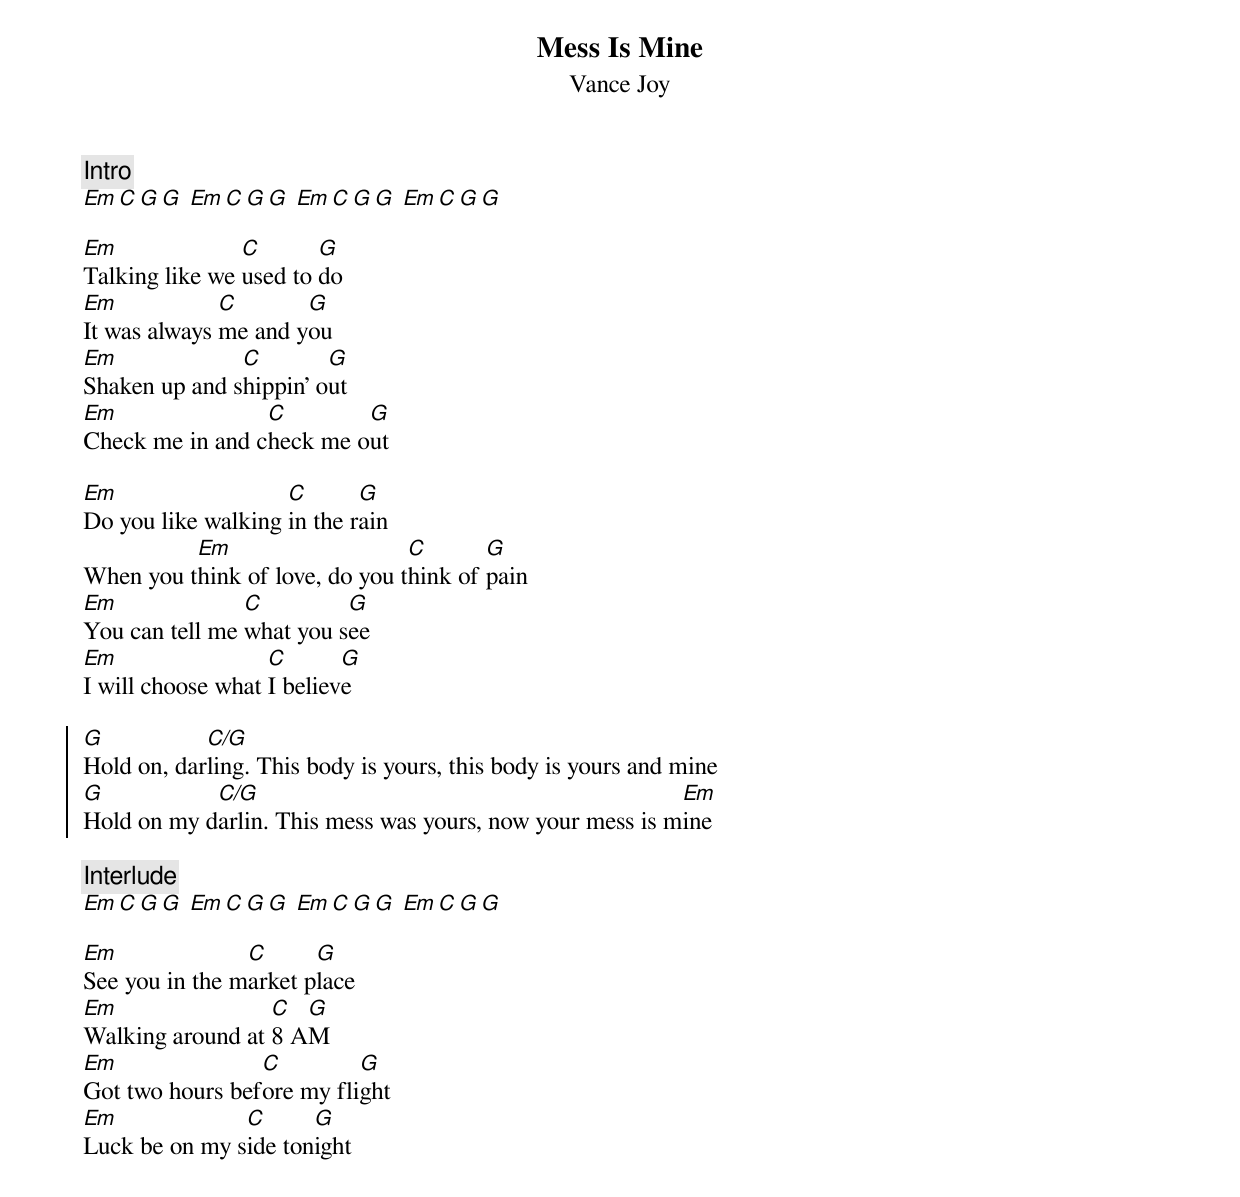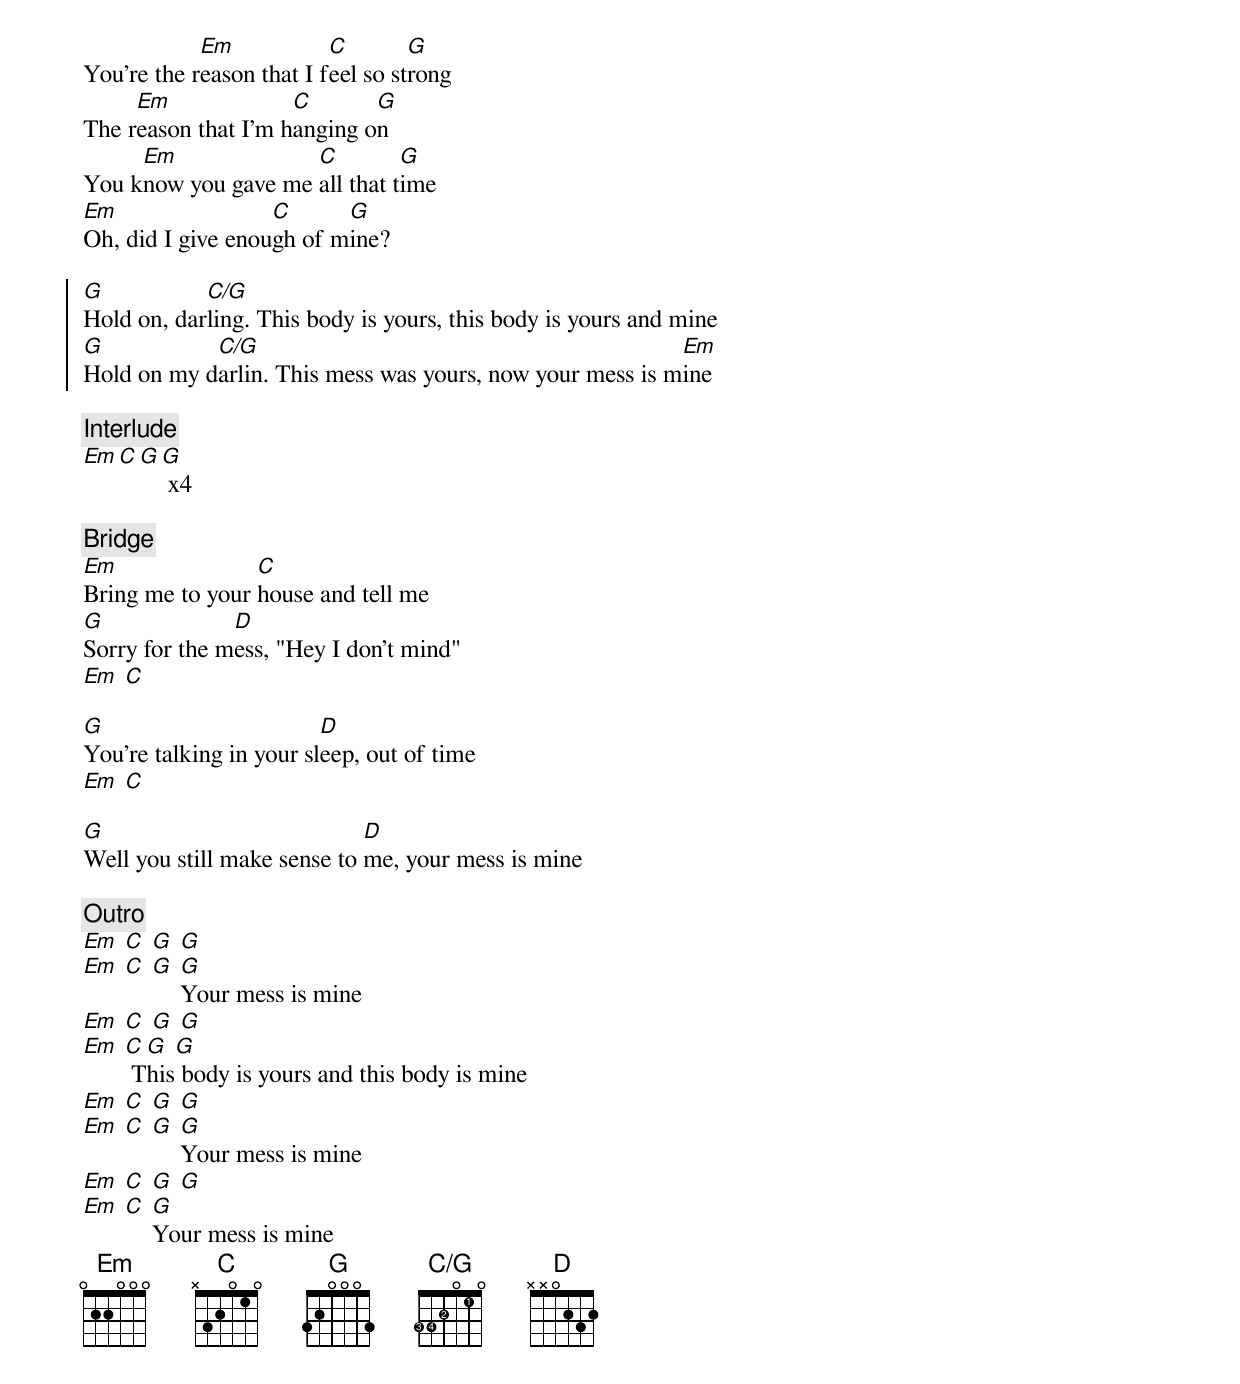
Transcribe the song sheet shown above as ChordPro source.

{title:Mess Is Mine}
{subtitle:Vance Joy}
{define: C/G base-fret 1 frets 3 3 2 0 1 0 fingers 3 4 2 0 1 0}
{textsize: 12}
{c:Intro}
[Em][C][G][G] [Em][C][G][G] [Em][C][G][G] [Em][C][G][G]

[Em]Talking like we [C]used to [G]do
[Em]It was always [C]me and y[G]ou
[Em]Shaken up and s[C]hippin' o[G]ut
[Em]Check me in and c[C]heck me o[G]ut

[Em]Do you like walking [C]in the r[G]ain
When you t[Em]hink of love, do you t[C]hink of [G]pain
[Em]You can tell me [C]what you s[G]ee
[Em]I will choose what [C]I believ[G]e

{soc}
[G]Hold on, dar[C/G]ling. This body is yours, this body is yours and mine
[G]Hold on my d[C/G]arlin. This mess was yours, now your mess is m[Em]ine
{eoc}

{c:Interlude}
[Em][C][G][G] [Em][C][G][G] [Em][C][G][G] [Em][C][G][G]

[Em]See you in the m[C]arket p[G]lace
[Em]Walking around at [C]8 A[G]M
[Em]Got two hours bef[C]ore my fli[G]ght
[Em]Luck be on my s[C]ide ton[G]ight

{new_page}
You're the r[Em]eason that I f[C]eel so st[G]rong
The r[Em]eason that I'm h[C]anging o[G]n
You k[Em]now you gave me [C]all that t[G]ime
[Em]Oh, did I give enou[C]gh of m[G]ine?

{soc}
[G]Hold on, dar[C/G]ling. This body is yours, this body is yours and mine
[G]Hold on my d[C/G]arlin. This mess was yours, now your mess is m[Em]ine
{eoc}

{c:Interlude}
[Em][C][G][G] x4

{c:Bridge}
[Em]Bring me to your [C]house and tell me
[G]Sorry for the m[D]ess, "Hey I don't mind"
[Em] [C]

[G]You're talking in your sl[D]eep, out of time
[Em] [C]

[G]Well you still make sense to [D]me, your mess is mine

{c:Outro}
[Em] [C] [G] [G]
[Em] [C] [G] [G]Your mess is mine
[Em] [C] [G] [G]
[Em] [C] T[G]his[G] body is yours and this body is mine
[Em] [C] [G] [G]
[Em] [C] [G] [G]Your mess is mine
[Em] [C] [G] [G]
[Em] [C] [G]Your mess is mine
